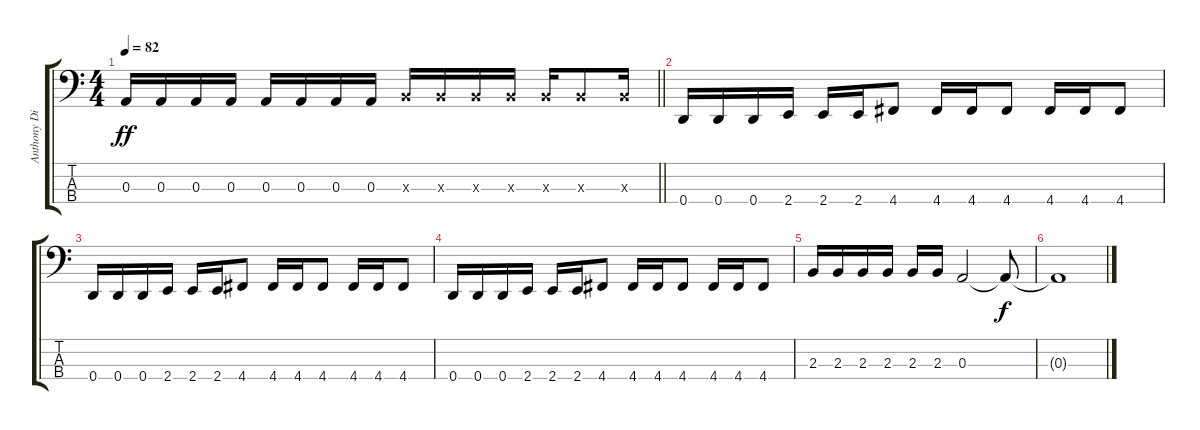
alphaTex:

\track ("Anthony DiIonno" "Anthony Di") {instrument electricbasspick}
\staff {score tabs}
\tuning (G2 D2 A1 D1) {hide}
\ts (4 4)
\tempo 82
\clef f4
\barLineRight lightlight
\ks c
0.3.16{dy ff} 0.3.16 0.3.16 0.3.16 0.3.16 0.3.16 0.3.16 0.3.16 2.3{x}.16 2.3{x}.16 2.3{x}.16 2.3{x}.16 2.3{x}.16 2.3{x}.8 2.3{x}.16 |
0.4.16 0.4.16 0.4.16 2.4.16 2.4.16 2.4.16 4.4.8 4.4.16 4.4.16 4.4.8 4.4.16 4.4.16 4.4.8 |
0.4.16 0.4.16 0.4.16 2.4.16 2.4.16 2.4.16 4.4.8 4.4.16 4.4.16 4.4.8 4.4.16 4.4.16 4.4.8 |
0.4.16 0.4.16 0.4.16 2.4.16 2.4.16 2.4.16 4.4.8 4.4.16 4.4.16 4.4.8 4.4.16 4.4.16 4.4.8 |
2.3.16 2.3.16 2.3.16 2.3.16 2.3.16 2.3.16 0.3.2{volume 0} 0.3{t}.8{dy f} |
0.3{t}.1
